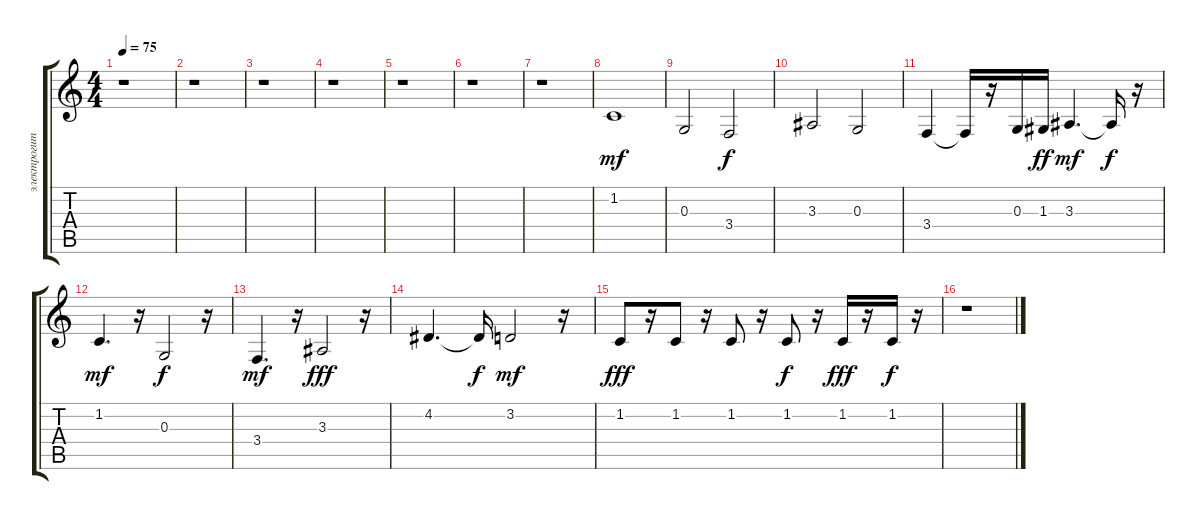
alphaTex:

\track ("электрогитара" "электрогит") {instrument cello}
\staff {score tabs}
\tuning (E4 B3 G3 D3 A2 E2) {hide}
\ts (4 4)
\tempo 75
\clef g2
\ks c
r.1{dy mf} |
r.1 |
r.1 |
r.1 |
r.1 |
r.1 |
r.1 |
1.2.1 |
0.3.2 3.4.2{dy f} |
3.3.2 0.3.2 |
3.4.4 3.4{t}.16 r.16 0.3.16 1.3.16{dy ff} 3.3.4{d dy mf} 3.3{t}.16{dy f} r.16 |
1.2.4{d dy mf} r.16 0.3.2{dy f} r.16 |
3.4.4{d dy mf} r.16 3.3.2{dy fff} r.16 |
4.2.4{d} 4.2{t}.16{dy f} 3.2.2{dy mf} r.16 |
1.2.8{dy fff} r.16 1.2.8 r.16 1.2.8 r.16 1.2.8{dy f} r.16 1.2.16{dy fff} r.16 1.2.16{dy f} r.16 |
r.1
